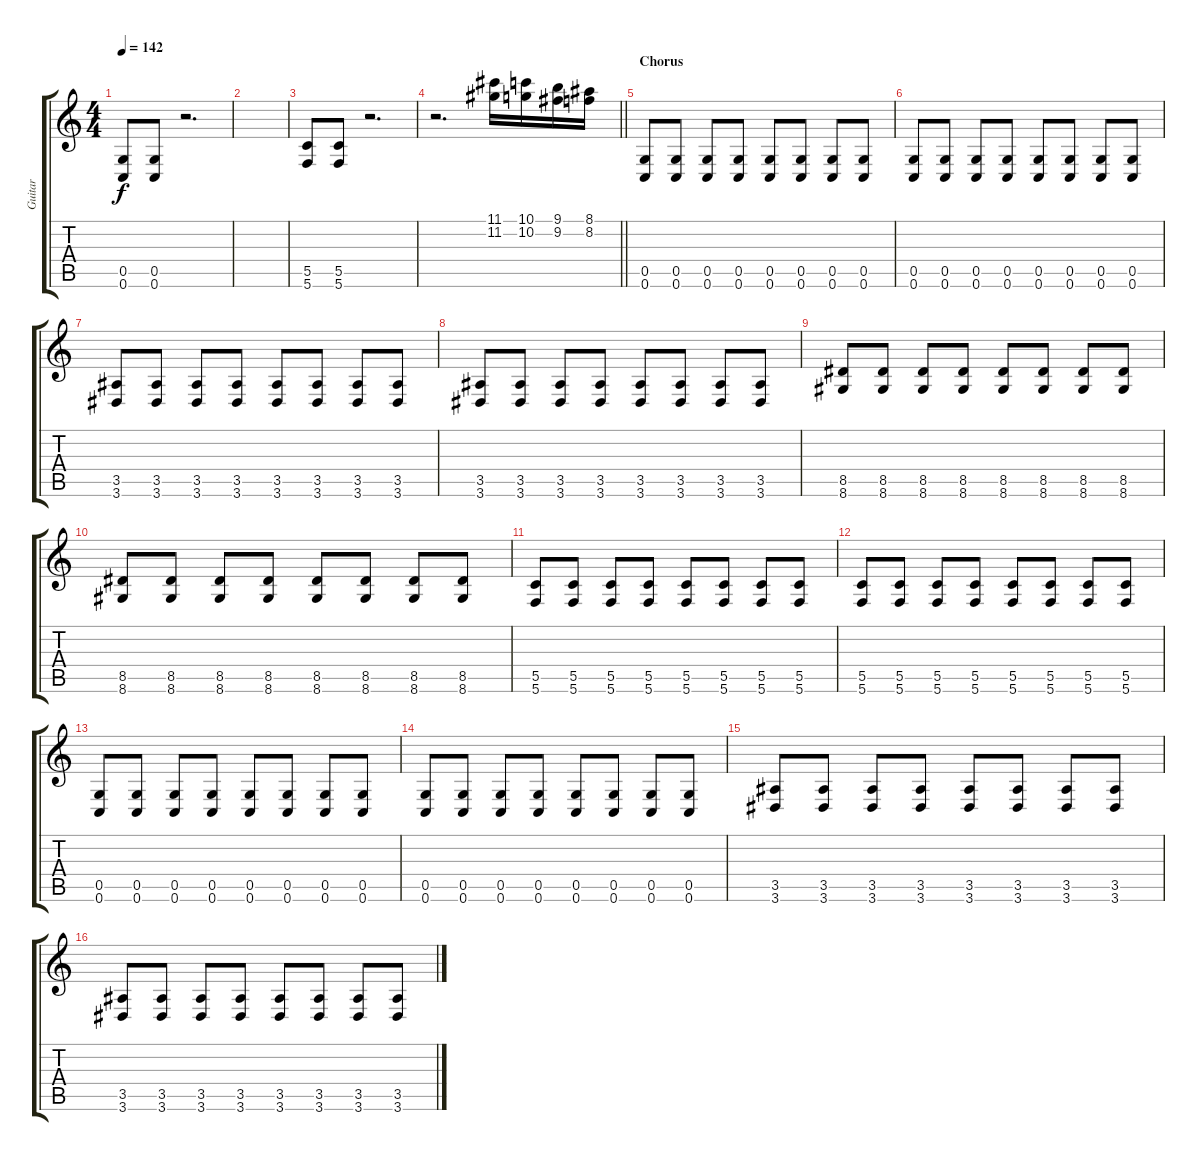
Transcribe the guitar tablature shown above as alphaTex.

\track ("Guitar " "Guitar ") {instrument distortionguitar}
\staff {score tabs}
\tuning (D4 A3 F3 C3 G2 C2) {hide}
\ts (4 4)
\tempo 142
\clef g2
\ks c
(0.5 0.6).8{dy f} (0.5 0.6).8 r.2{d} |
|
(5.5 5.6).8 (5.5 5.6).8 r.2{d} |
\barLineRight lightlight
r.2{d} (11.1 11.2).16{instrument guitarfretnoise} (10.1 10.2).16 (9.1 9.2).16 (8.1 8.2).16 |
\section ("" "Chorus")
(0.5 0.6).8{instrument distortionguitar} (0.5 0.6).8 (0.5 0.6).8 (0.5 0.6).8 (0.5 0.6).8 (0.5 0.6).8 (0.5 0.6).8 (0.5 0.6).8 |
(0.5 0.6).8 (0.5 0.6).8 (0.5 0.6).8 (0.5 0.6).8 (0.5 0.6).8 (0.5 0.6).8 (0.5 0.6).8 (0.5 0.6).8 |
(3.5 3.6).8 (3.5 3.6).8 (3.5 3.6).8 (3.5 3.6).8 (3.5 3.6).8 (3.5 3.6).8 (3.5 3.6).8 (3.5 3.6).8 |
(3.5 3.6).8 (3.5 3.6).8 (3.5 3.6).8 (3.5 3.6).8 (3.5 3.6).8 (3.5 3.6).8 (3.5 3.6).8 (3.5 3.6).8 |
(8.5 8.6).8 (8.5 8.6).8 (8.5 8.6).8 (8.5 8.6).8 (8.5 8.6).8 (8.5 8.6).8 (8.5 8.6).8 (8.5 8.6).8 |
(8.5 8.6).8 (8.5 8.6).8 (8.5 8.6).8 (8.5 8.6).8 (8.5 8.6).8 (8.5 8.6).8 (8.5 8.6).8 (8.5 8.6).8 |
(5.5 5.6).8 (5.5 5.6).8 (5.5 5.6).8 (5.5 5.6).8 (5.5 5.6).8 (5.5 5.6).8 (5.5 5.6).8 (5.5 5.6).8 |
(5.5 5.6).8 (5.5 5.6).8 (5.5 5.6).8 (5.5 5.6).8 (5.5 5.6).8 (5.5 5.6).8 (5.5 5.6).8 (5.5 5.6).8 |
(0.5 0.6).8 (0.5 0.6).8 (0.5 0.6).8 (0.5 0.6).8 (0.5 0.6).8 (0.5 0.6).8 (0.5 0.6).8 (0.5 0.6).8 |
(0.5 0.6).8 (0.5 0.6).8 (0.5 0.6).8 (0.5 0.6).8 (0.5 0.6).8 (0.5 0.6).8 (0.5 0.6).8 (0.5 0.6).8 |
(3.5 3.6).8 (3.5 3.6).8 (3.5 3.6).8 (3.5 3.6).8 (3.5 3.6).8 (3.5 3.6).8 (3.5 3.6).8 (3.5 3.6).8 |
(3.5 3.6).8 (3.5 3.6).8 (3.5 3.6).8 (3.5 3.6).8 (3.5 3.6).8 (3.5 3.6).8 (3.5 3.6).8 (3.5 3.6).8
